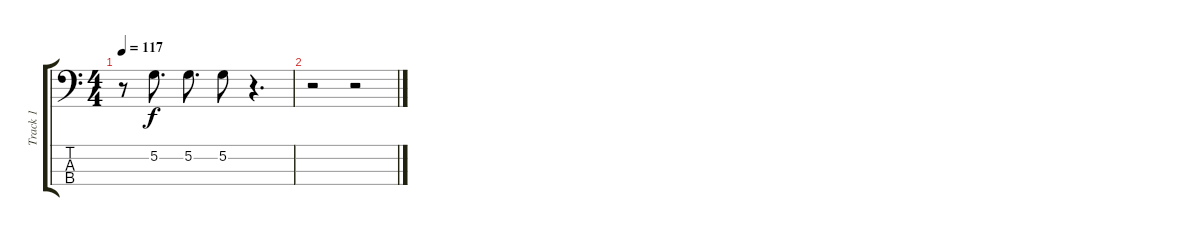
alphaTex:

\track ("Track 1" "Track 1") {instrument electricbassfinger}
\staff {score tabs}
\tuning (G2 D2 A1 E1) {hide}
\ts (4 4)
\tempo 117
\clef f4
\ks c
r.8{dy f} 5.2.8{d} 5.2.8{d} 5.2.8 r.4{d} |
r.2 r.2
